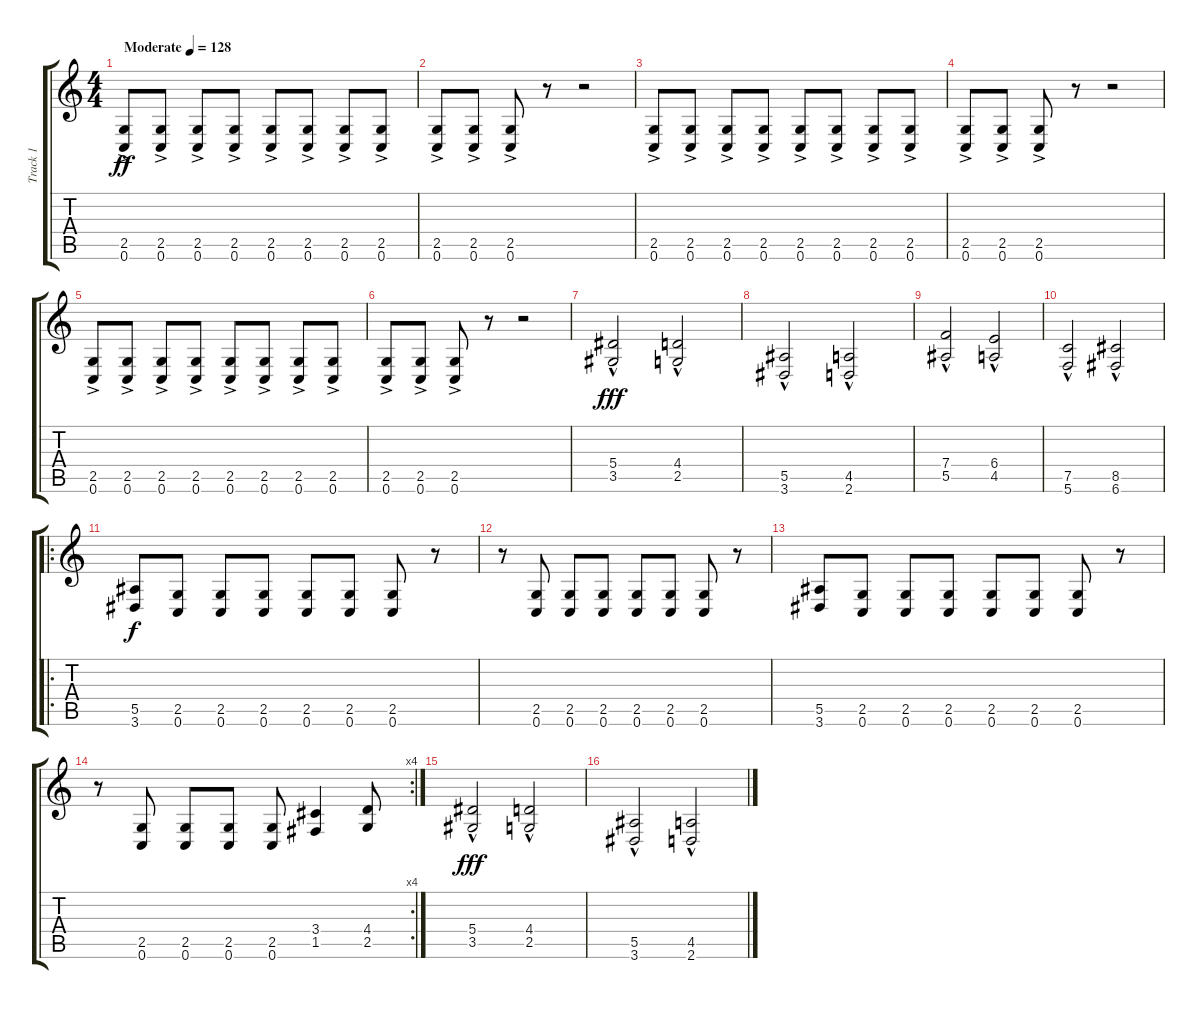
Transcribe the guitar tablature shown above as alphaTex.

\track ("Track 1" "Track 1") {instrument distortionguitar}
\staff {score tabs}
\tuning (C4 G3 Eb3 Bb2 F2 C2) {hide}
\ts (4 4)
\tempo (128 "Moderate")
\clef g2
\ks c
(2.5{ac} 0.6{ac}).8{dy ff instrument distortionguitar} (2.5{ac} 0.6{ac}).8 (2.5{ac} 0.6{ac}).8 (2.5{ac} 0.6{ac}).8 (2.5{ac} 0.6{ac}).8 (2.5{ac} 0.6{ac}).8 (2.5{ac} 0.6{ac}).8 (2.5{ac} 0.6{ac}).8 |
(2.5{ac} 0.6{ac}).8 (2.5{ac} 0.6{ac}).8 (2.5{ac} 0.6{ac}).8 r.8 r.2 |
(2.5{ac} 0.6{ac}).8 (2.5{ac} 0.6{ac}).8 (2.5{ac} 0.6{ac}).8 (2.5{ac} 0.6{ac}).8 (2.5{ac} 0.6{ac}).8 (2.5{ac} 0.6{ac}).8 (2.5{ac} 0.6{ac}).8 (2.5{ac} 0.6{ac}).8 |
(2.5{ac} 0.6{ac}).8 (2.5{ac} 0.6{ac}).8 (2.5{ac} 0.6{ac}).8 r.8 r.2 |
(2.5{ac} 0.6{ac}).8 (2.5{ac} 0.6{ac}).8 (2.5{ac} 0.6{ac}).8 (2.5{ac} 0.6{ac}).8 (2.5{ac} 0.6{ac}).8 (2.5{ac} 0.6{ac}).8 (2.5{ac} 0.6{ac}).8 (2.5{ac} 0.6{ac}).8 |
(2.5{ac} 0.6{ac}).8 (2.5{ac} 0.6{ac}).8 (2.5{ac} 0.6{ac}).8 r.8 r.2 |
(5.4{hac} 3.5{hac}).2{dy fff} (4.4{hac} 2.5{hac}).2 |
(5.5{hac} 3.6{hac}).2 (4.5{hac} 2.6{hac}).2 |
(7.4{hac} 5.5{hac}).2 (6.4{hac} 4.5{hac}).2 |
(7.5{hac} 5.6{hac}).2 (8.5{hac} 6.6{hac}).2 |
\ro
(5.5 3.6).8{dy f} (2.5 0.6).8 (2.5 0.6).8 (2.5 0.6).8 (2.5 0.6).8 (2.5 0.6).8 (2.5 0.6).8 r.8 |
r.8 (2.5 0.6).8 (2.5 0.6).8 (2.5 0.6).8 (2.5 0.6).8 (2.5 0.6).8 (2.5 0.6).8 r.8 |
(5.5 3.6).8 (2.5 0.6).8 (2.5 0.6).8 (2.5 0.6).8 (2.5 0.6).8 (2.5 0.6).8 (2.5 0.6).8 r.8 |
\rc 4
r.8 (2.5 0.6).8 (2.5 0.6).8 (2.5 0.6).8 (2.5 0.6).8 (3.4 1.5).4 (4.4 2.5).8 |
(5.4{hac} 3.5{hac}).2{dy fff} (4.4{hac} 2.5{hac}).2 |
(5.5{hac} 3.6{hac}).2 (4.5{hac} 2.6{hac}).2
